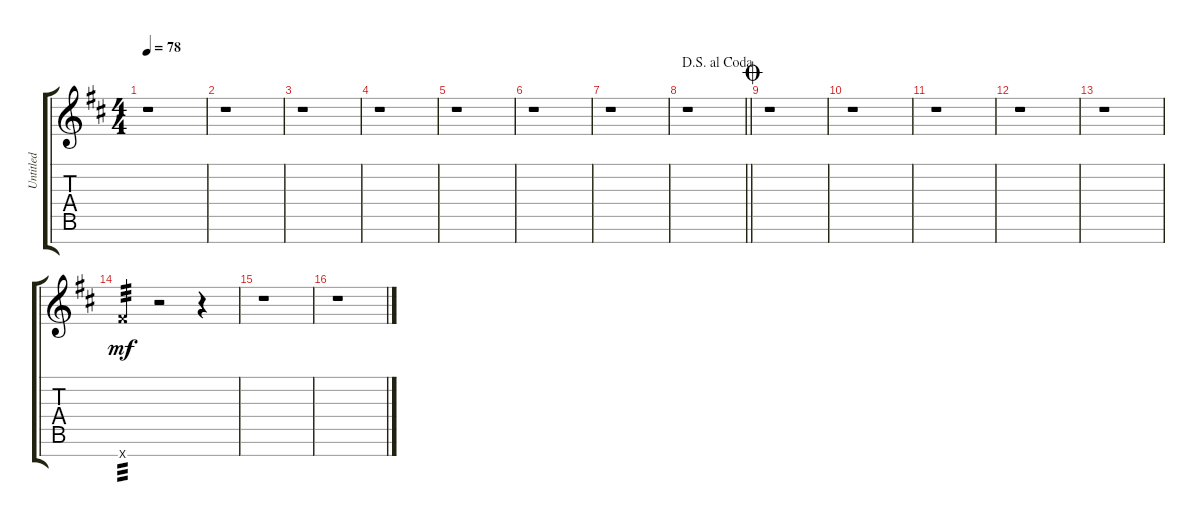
\track ("Untitled" "Untitled") {instrument guitarfretnoise}
\staff {score tabs}
\tuning (E4 B3 G3 D3 A2 E2 B1) {hide}
\ts (4 4)
\tempo 78
\clef g2
\ks d
r.1{dy mf} |
r.1 |
r.1 |
r.1 |
r.1 |
r.1 |
r.1 |
\jump dalsegnoalcoda
\barLineRight lightlight
r.1 |
\jump coda
r.1 |
r.1 |
r.1 |
r.1 |
r.1 |
31.7{x}.4{tp 3} r.2 r.4 |
r.1 |
r.1
